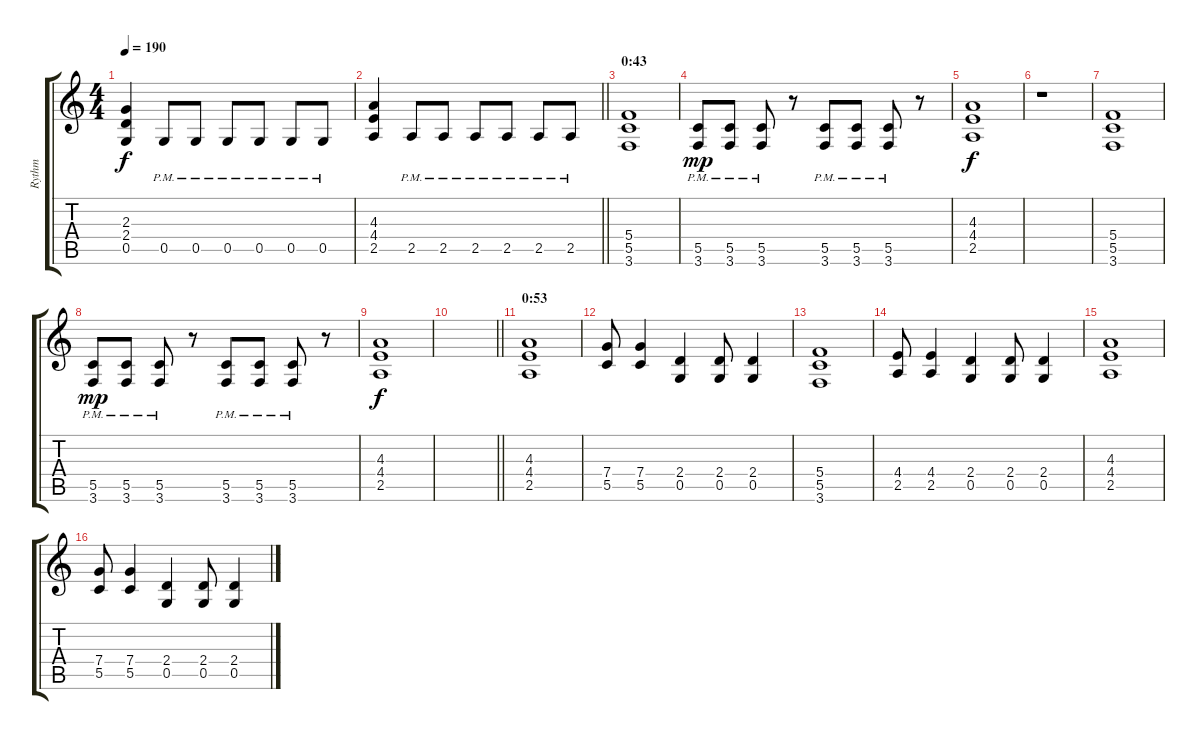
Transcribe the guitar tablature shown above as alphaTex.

\track ("Rythm" "Rythm") {instrument distortionguitar}
\staff {score tabs}
\tuning (D4 A3 F3 C3 G2 D2) {hide}
\ts (4 4)
\tempo 190
\clef g2
\ks c
(2.3 2.4 0.5).4{dy f} 0.5{pm}.8 0.5{pm}.8 0.5{pm}.8 0.5{pm}.8 0.5{pm}.8 0.5{pm}.8 |
\barLineRight lightlight
(4.3 4.4 2.5).4 2.5{pm}.8 2.5{pm}.8 2.5{pm}.8 2.5{pm}.8 2.5{pm}.8 2.5{pm}.8 |
\section ("" "0:43")
(5.4 5.5 3.6).1 |
(5.5 3.6{pm}).8{dy mp} (5.5 3.6{pm}).8 (5.5 3.6{pm}).8 r.8 (5.5 3.6{pm}).8 (5.5 3.6{pm}).8 (5.5 3.6{pm}).8 r.8 |
(4.3 4.4 2.5).1{dy f} |
r.1 |
(5.4 5.5 3.6).1 |
(5.5 3.6{pm}).8{dy mp} (5.5 3.6{pm}).8 (5.5 3.6{pm}).8 r.8 (5.5 3.6{pm}).8 (5.5 3.6{pm}).8 (5.5 3.6{pm}).8 r.8 |
(4.3 4.4 2.5).1{dy f} |
\barLineRight lightlight
|
\section ("" "0:53")
(4.3 4.4 2.5).1 |
(7.4 5.5).8 (7.4 5.5).4 (2.4 0.5).4 (2.4 0.5).8 (2.4 0.5).4 |
(5.4 5.5 3.6).1 |
(4.4 2.5).8 (4.4 2.5).4 (2.4 0.5).4 (2.4 0.5).8 (2.4 0.5).4 |
(4.3 4.4 2.5).1 |
(7.4 5.5).8 (7.4 5.5).4 (2.4 0.5).4 (2.4 0.5).8 (2.4 0.5).4
